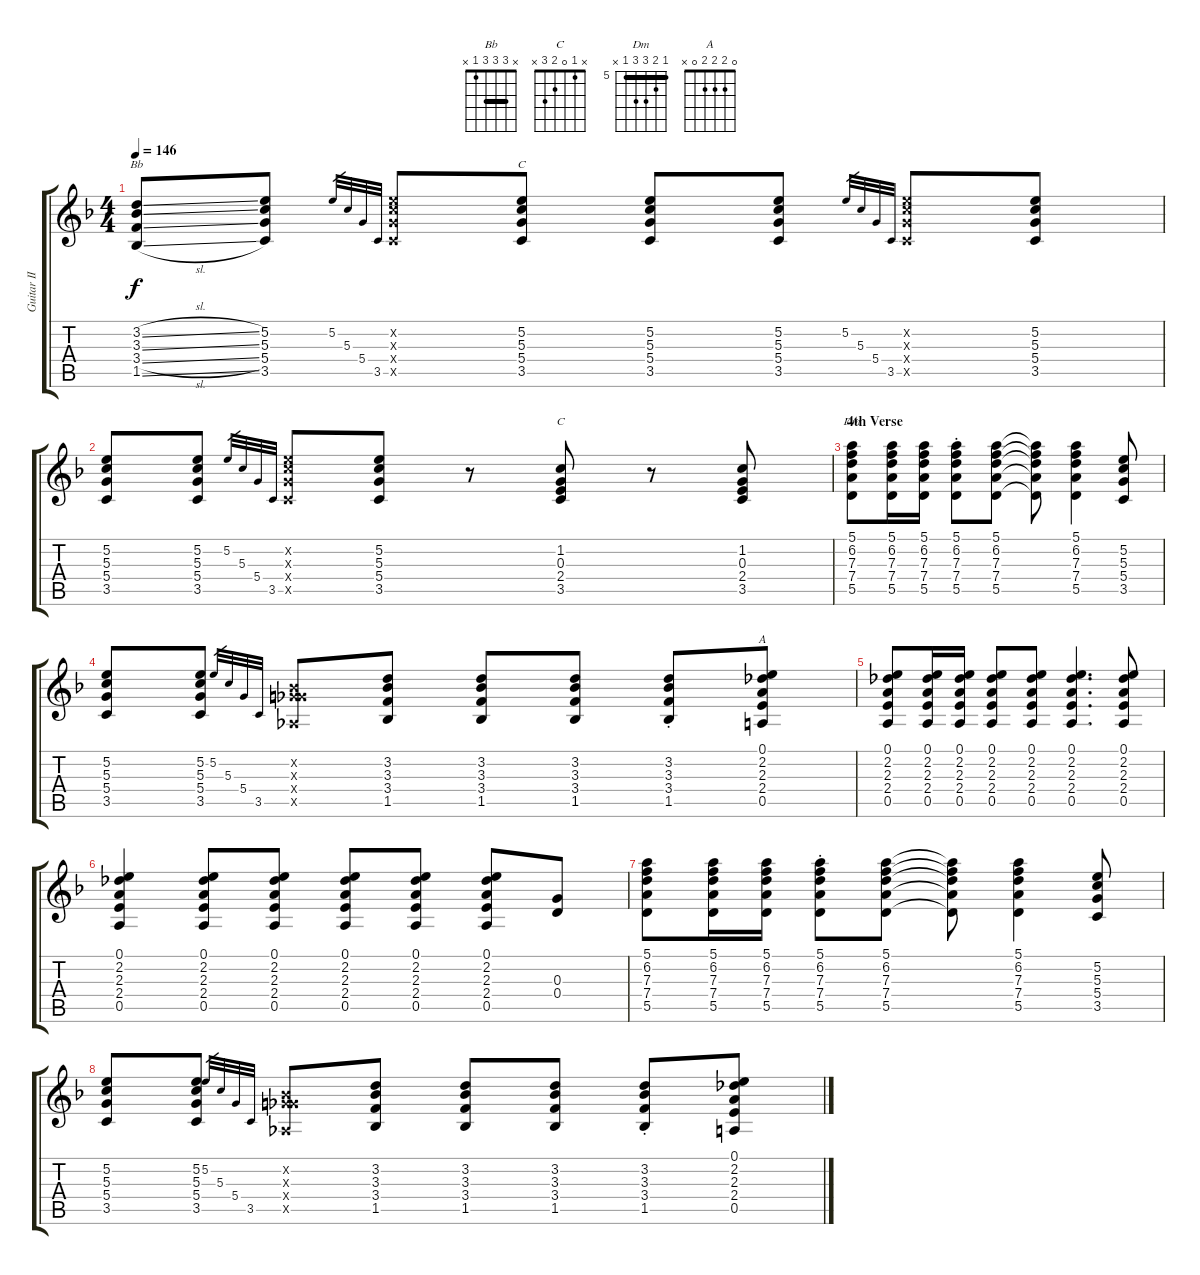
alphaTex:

\track ("Guitar II" "Guitar II") {instrument electricguitarclean}
\staff {score tabs}
\tuning (E4 B3 G3 D3 A2 E2) {hide}
\chord ("Bb" x 3 3 3 1 x) {barre 3}
\chord ("C" x 5 5 5 3 x) {barre 5}
\chord ("C" x 1 0 2 3 x)
\chord ("Dm" 5 6 7 7 5 x) {firstfret 5 barre 5}
\chord ("A" 0 2 2 2 0 x)
\ts (4 4)
\tempo 146
\clef g2
\ks f
(3.2{sl} 3.3{sl} 3.4{sl} 1.5{sl}).8{ch "Bb" dy f} (5.2 5.3 5.4 3.5).8 5.2.32{gr} 5.3.32{gr} 5.4.32{gr} 3.5.32{gr} (5.2{x} 5.3{x} 5.4{x} 3.5{x}).8 (5.2 5.3 5.4 3.5).8{ch "C"} (5.2 5.3 5.4 3.5).8 (5.2 5.3 5.4 3.5).8 5.2.32{gr} 5.3.32{gr} 5.4.32{gr} 3.5.32{gr} (5.2{x} 5.3{x} 5.4{x} 3.5{x}).8 (5.2 5.3 5.4 3.5).8 |
(5.2 5.3 5.4 3.5).8 (5.2 5.3 5.4 3.5).8 5.2.32{gr} 5.3.32{gr} 5.4.32{gr} 3.5.32{gr} (5.2{x} 5.3{x} 5.4{x} 3.5{x}).8 (5.2 5.3 5.4 3.5).8 r.8 (1.2 0.3 2.4 3.5).8{ch "C"} r.8 (1.2 0.3 2.4 3.5).8 |
\section ("" "4th Verse")
(5.1 6.2 7.3 7.4 5.5).8{ch "Dm"} (5.1 6.2 7.3 7.4 5.5).16 (5.1 6.2 7.3 7.4 5.5).16 (5.1{st} 6.2{st} 7.3{st} 7.4{st} 5.5{st}).8 (5.1 6.2 7.3 7.4 5.5).8 (5.1{t} 6.2{t} 7.3{t} 7.4{t} 5.5{t}).8 (5.1 6.2 7.3 7.4 5.5).4 (5.2 5.3 5.4 3.5).8 |
(5.2 5.3 5.4 3.5).8 (5.2 5.3 5.4 3.5).8 5.2.32{gr} 5.3.32{gr} 5.4.32{gr} 3.5.32{gr} (-1.2{x} -1.3{x} 5.4{x} -1.5{x}).8 (3.2 3.3 3.4 1.5).8 (3.2 3.3 3.4 1.5).8 (3.2 3.3 3.4 1.5).8 (3.2{st} 3.3{st} 3.4{st} 1.5{st}).8 (0.1 2.2 2.3 2.4 0.5).8{ch "A"} |
(0.1 2.2 2.3 2.4 0.5).8 (0.1 2.2 2.3 2.4 0.5).16 (0.1 2.2 2.3 2.4 0.5).16 (0.1 2.2 2.3 2.4 0.5).8 (0.1 2.2 2.3 2.4 0.5).8 (0.1 2.2 2.3 2.4 0.5).4{d} (0.1 2.2 2.3 2.4 0.5).8 |
(0.1 2.2 2.3 2.4 0.5).4 (0.1 2.2 2.3 2.4 0.5).8 (0.1 2.2 2.3 2.4 0.5).8 (0.1 2.2 2.3 2.4 0.5).8 (0.1 2.2 2.3 2.4 0.5).8 (0.1 2.2 2.3 2.4 0.5).8 (0.3 0.4).8 |
(5.1 6.2 7.3 7.4 5.5).8 (5.1 6.2 7.3 7.4 5.5).16 (5.1 6.2 7.3 7.4 5.5).16 (5.1{st} 6.2{st} 7.3{st} 7.4{st} 5.5{st}).8 (5.1 6.2 7.3 7.4 5.5).8 (5.1{t} 6.2{t} 7.3{t} 7.4{t} 5.5{t}).8 (5.1 6.2 7.3 7.4 5.5).4 (5.2 5.3 5.4 3.5).8 |
(5.2 5.3 5.4 3.5).8 (5.2 5.3 5.4 3.5).8 5.2.32{gr} 5.3.32{gr} 5.4.32{gr} 3.5.32{gr} (-1.2{x} -1.3{x} 5.4{x} -1.5{x}).8 (3.2 3.3 3.4 1.5).8 (3.2 3.3 3.4 1.5).8 (3.2 3.3 3.4 1.5).8 (3.2{st} 3.3{st} 3.4{st} 1.5{st}).8 (0.1 2.2 2.3 2.4 0.5).8
